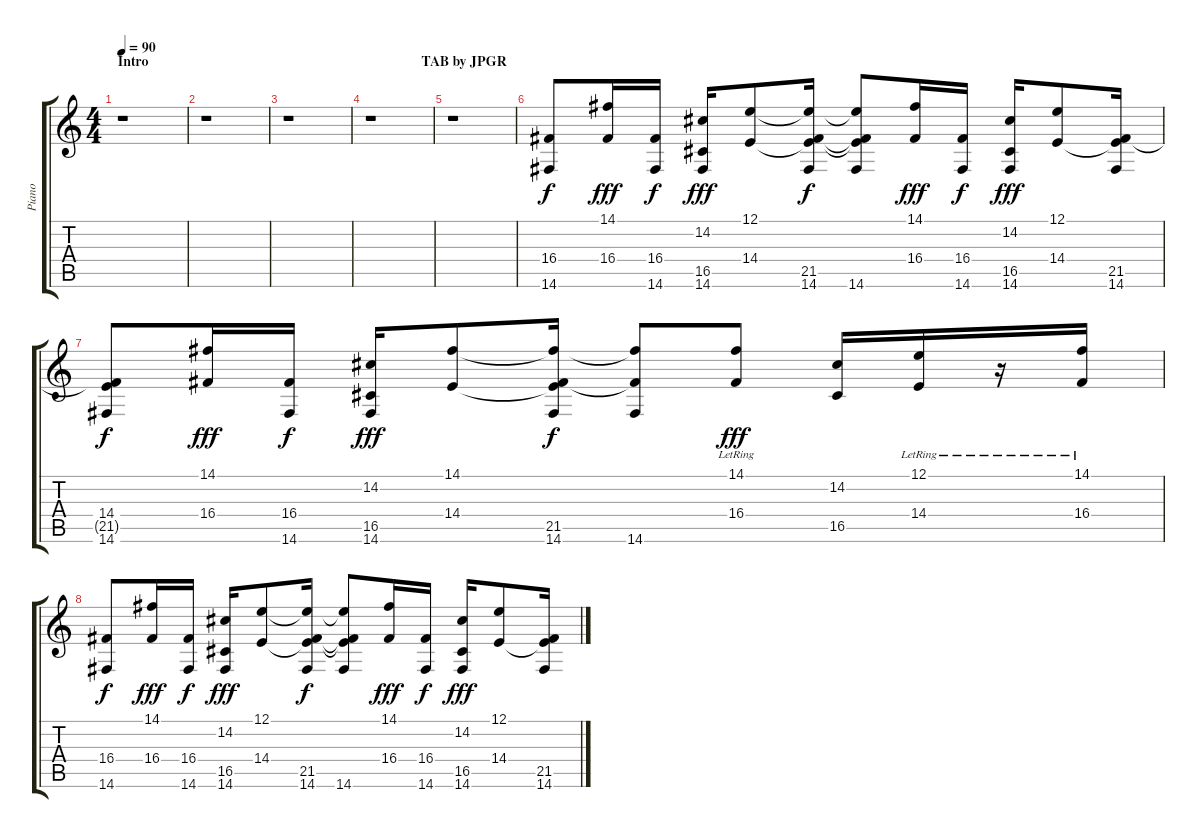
\track ("Piano" "Piano") {instrument brightacousticpiano}
\staff {score tabs}
\tuning (E4 B3 G3 D3 A2 E2) {hide}
\ts (4 4)
\section ("" "Intro                                                                              TAB by JPGR")
\tempo 90
\clef g2
\ks c
r.1{dy f instrument brightacousticpiano} |
r.1 |
r.1 |
r.1 |
r.1 |
(16.4 14.6).8 (14.1 16.4).16{dy fff} (16.4 14.6).16{dy f} (14.2 16.5 14.6).16{dy fff} (12.1 14.4).8 (12.1{t} 14.4{t} 21.5 14.6).16{dy f} (12.1{t} 14.4{t} 21.5{t} 14.6).8 (14.1 16.4).16{dy fff} (16.4 14.6).16{dy f} (14.2 16.5 14.6).16{dy fff} (12.1 14.4).8 (14.4{t} 21.5 14.6).16 |
(14.4 21.5{t} 14.6).8{dy f} (14.1 16.4).16{dy fff} (16.4 14.6).16{dy f} (14.2 16.5 14.6).16{dy fff} (14.1 14.4).8 (14.1{t} 14.4{t} 21.5 14.6).16{dy f} (14.1{t} 21.5{t} 14.6).8 (14.1{lr} 16.4).8{dy fff} (14.2 16.5).16 (12.1{lr} 14.4).16 r.16 (14.1{lr} 16.4).16 |
(16.4 14.6).8{dy f} (14.1 16.4).16{dy fff} (16.4 14.6).16{dy f} (14.2 16.5 14.6).16{dy fff} (12.1 14.4).8 (12.1{t} 14.4{t} 21.5 14.6).16{dy f} (12.1{t} 14.4{t} 21.5{t} 14.6).8 (14.1 16.4).16{dy fff} (16.4 14.6).16{dy f} (14.2 16.5 14.6).16{dy fff} (12.1 14.4).8 (14.4{t} 21.5 14.6).16
